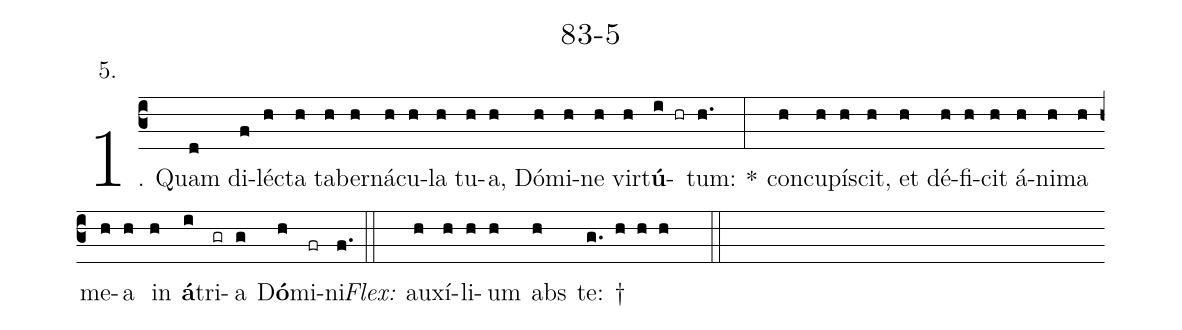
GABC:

name: 83-5;
annotation: 5.;
%%
(c3)1. Quam(d) di(f)léc(h)ta(h) ta(h)ber(h)ná(h)cu(h)la(h) tu(h)a,(h) Dó(h)mi(h)ne(h) vir(h)t<b>ú</b>(i hr)tum:(h.) *(:) con(h)cu(h)pí(h)scit,(h) et(h) dé(h)fi(h)cit(h) á(h)ni(h)ma(h) me(h)a(h) in(h) <b>á</b>(i)tri(gr)a(g) D<b>ó</b>(h)mi(fr)ni.(f.) (::)
<i>Flex:</i>()  au(h)xí(h)li(h)um(h) abs(h) te: †(g. h h h  ::)
